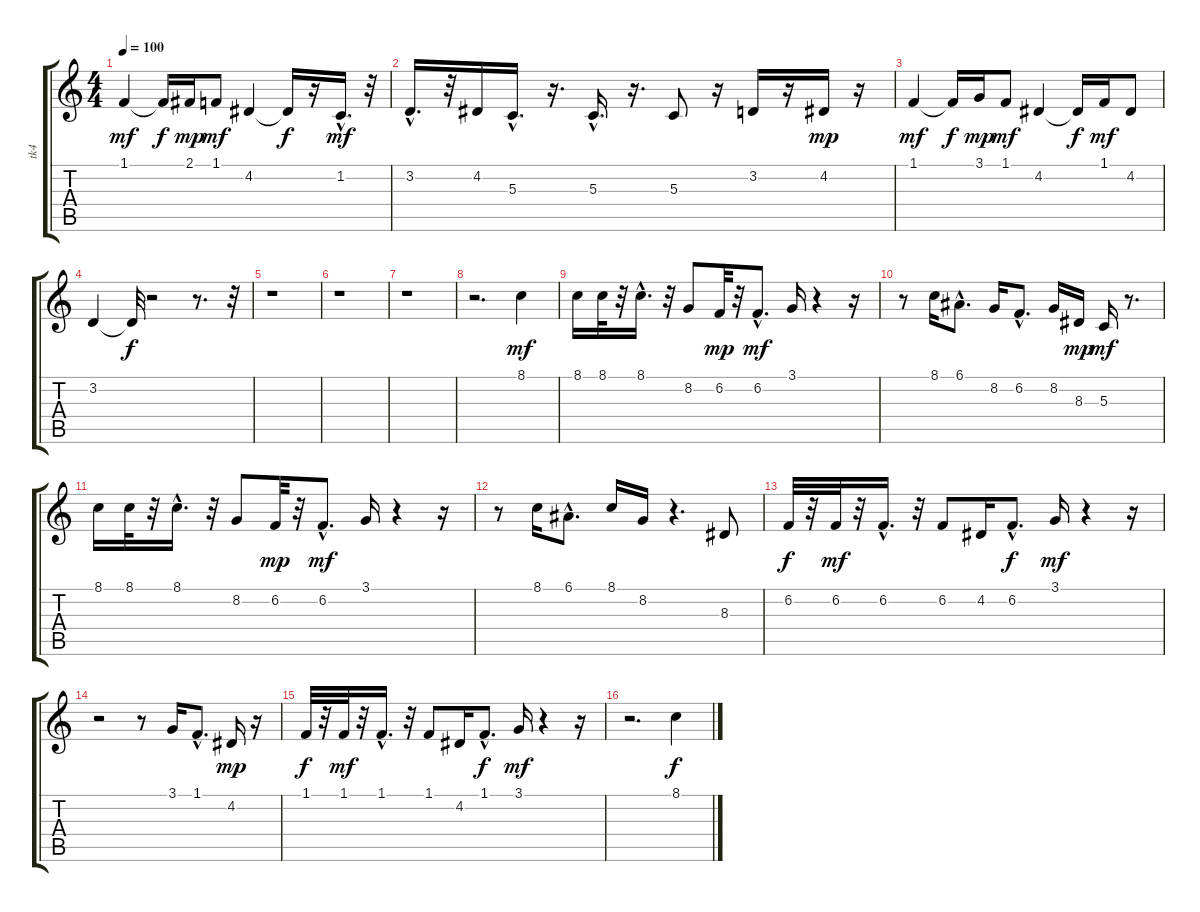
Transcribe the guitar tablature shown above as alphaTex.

\track ("tk4" "tk4") {instrument acousticgrandpiano}
\staff {score tabs}
\tuning (E4 B3 G3 D3 A2 E2) {hide}
\ts (4 4)
\tempo 100
\clef g2
\ks c
1.1.4{dy mf} 1.1{t}.16{dy f} 2.1.16{dy mp} 1.1.8{dy mf} 4.2.4 4.2{t}.16{dy f} r.16 1.2{hac}.16{d dy mf} r.32 |
3.2{hac}.16{d} r.32 4.2.16 5.3{hac}.16{d} r.16{d} 5.3{hac}.16{d} r.16{d} 5.3.8 r.16 3.2.16 r.16 4.2.16{dy mp} r.16 |
1.1.4{dy mf} 1.1{t}.16{dy f} 3.1.16{dy mp} 1.1.8{dy mf} 4.2.4 4.2{t}.16{dy f} 1.1.16{dy mf} 4.2.8 |
3.2.4 3.2{t}.32{dy f} r.2 r.8{d} r.32 |
r.1 |
r.1 |
r.1 |
r.2{d} 8.1.4{dy mf} |
8.1.16 8.1.32 r.32 8.1{hac}.16{d} r.32 8.2.8 6.2.32{dy mp} r.32 6.2{hac}.8{d dy mf} 3.1.16 r.4 r.16 |
r.8 8.1.16 6.1{hac}.8{d} 8.2.16 6.2{hac}.8{d} 8.2.16 8.3.16{dy mp} 5.3.16{dy mf} r.8{d} |
8.1.16 8.1.32 r.32 8.1{hac}.16{d} r.32 8.2.8 6.2.32{dy mp} r.32 6.2{hac}.8{d dy mf} 3.1.16 r.4 r.16 |
r.8 8.1.16 6.1{hac}.8{d} 8.1.16 8.2.16 r.4{d} 8.3.8 |
6.2.32{dy f} r.32 6.2.32{dy mf} r.32 6.2{hac}.16{d} r.32 6.2.8 4.2.16 6.2{hac}.8{d dy f} 3.1.16{dy mf} r.4 r.16 |
r.2 r.8 3.1.16 1.1{hac}.8{d} 4.2.16{dy mp} r.16 |
1.1.32{dy f} r.32 1.1.32{dy mf} r.32 1.1{hac}.16{d} r.32 1.1.8 4.2.16 1.1{hac}.8{d dy f} 3.1.16{dy mf} r.4 r.16 |
r.2{d} 8.1.4{dy f}
